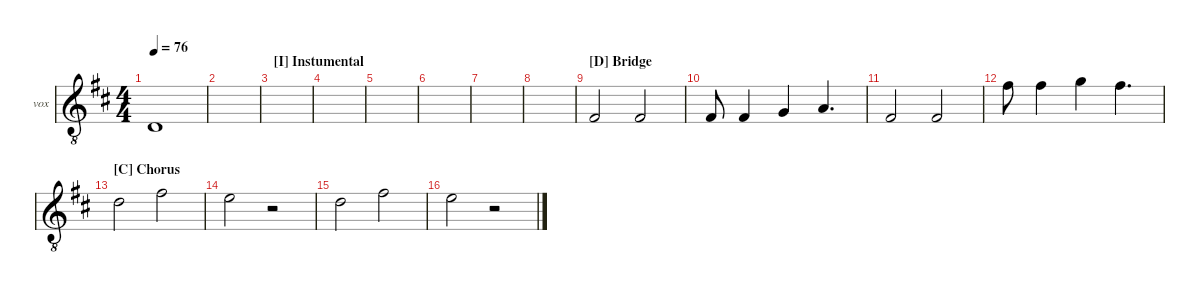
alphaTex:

\defaultSystemsLayout 4
\hideDynamics
\bracketExtendMode nobrackets
\firstSystemTrackNameOrientation horizontal
\otherSystemsTrackNameOrientation horizontal
\track ("back vox." "vox") {instrument oboe}
\staff {score}
\tuning (E4 B3 G3 D3 A2 E2)
\ts (4 4)
\tempo 76
\clef g2
\ottava 8vb
\ks d
5.5{acc forcenatural}.1{dy mf} |
|
\section ("I" "Instumental")
|
|
|
|
|
|
\section ("D" "Bridge")
4.4{acc #}.2 4.4{acc #}.2 |
4.4{acc #}.8 4.4{acc #}.4 0.3{acc forcenatural}.4 2.3{acc forcenatural}.4{d} |
4.4{acc #}.2 4.4{acc #}.2 |
16.4{acc #}.8 16.4{acc #}.4 12.3{acc forcenatural}.4 16.4{acc #}.4{d} |
\section ("C" "Chorus")
3.2{acc forcenatural}.2 2.1{acc #}.2 |
0.1{acc forcenatural}.2 r.2 |
3.2{acc forcenatural}.2 2.1{acc #}.2 |
0.1{acc forcenatural}.2 r.2
